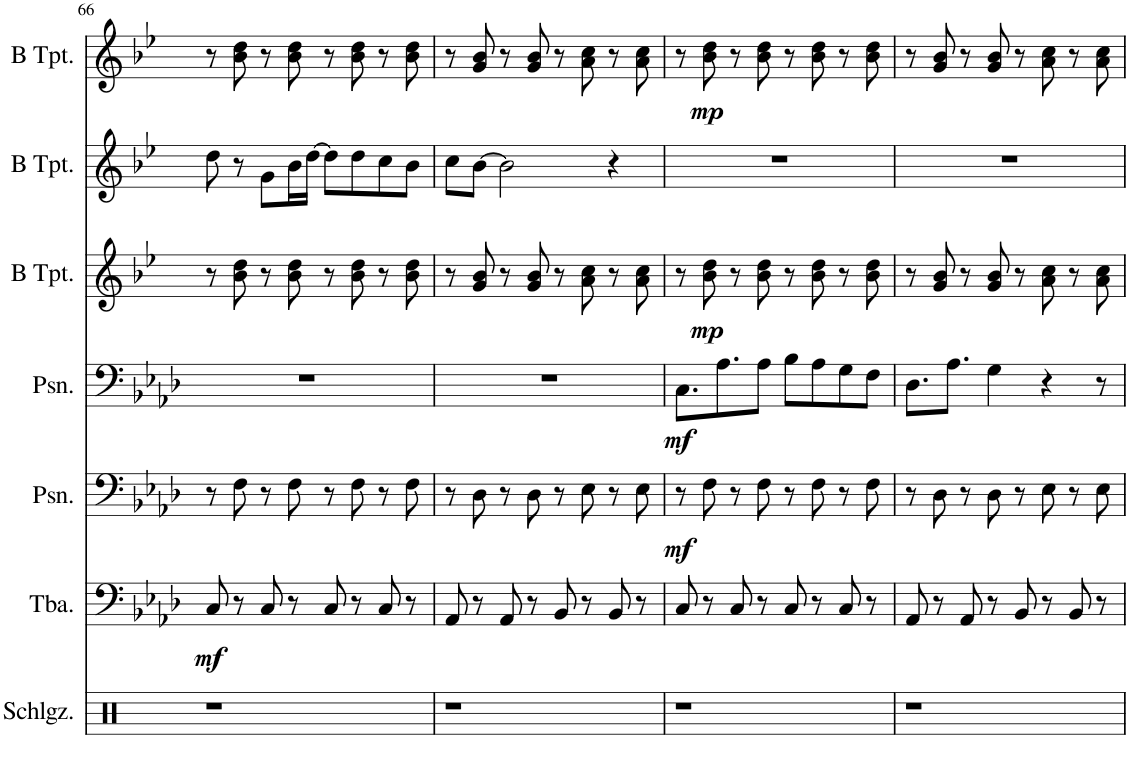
**kern	**kern	**dynam	**kern	**dynam	**kern	**dynam	**kern	**dynam	**kern	**kern	**dynam
*part7	*part6	*part6	*part5	*part5	*part4	*part4	*part3	*part3	*part2	*part1	*part1
*staff7	*staff6	*staff6	*staff5	*staff5	*staff4	*staff4	*staff3	*staff3	*staff2	*staff1	*staff1
*I"Schlagzeug	*I"Tuba	*	*I"Posaune	*	*I"Posaune	*	*I"Trompete in B	*	*I"Trompete in B	*I"Trompete in B	*
*I'Schlgz.	*I'Tba.	*	*I'Psn.	*	*I'Psn.	*	*	*	*	*	*
!!LO:PB:g=z
*clefX	*clefF4	*	*clefF4	*	*clefF4	*	*clefG2	*	*clefG2	*clefG2	*
*	*	*	*	*	*	*	*Trd1c2	*	*Trd1c2	*Trd1c2	*
*k[]	*k[b-e-a-d-]	*	*k[b-e-a-d-]	*	*k[b-e-a-d-]	*	*k[b-e-]	*	*k[b-e-]	*k[b-e-]	*
*M4/4	*M4/4	*	*M4/4	*	*M4/4	*	*M4/4	*	*M4/4	*M4/4	*
=66	=66	=66	=66	=66	=66	=66	=66	=66	=66	=66	=66
!	!	!LO:DY:b	!	!	!	!	!	!	!	!	!
1r	8C/	mf	8r	.	1r	.	8r	.	8dd\	8r	.
.	8r	.	8F\	.	.	.	8b-\ 8dd\	.	8r	8b-\ 8dd\	.
.	8C/	.	8r	.	.	.	8r	.	8g\L	8r	.
.	8r	.	8F\	.	.	.	8b-\ 8dd\	.	16b-\L	8b-\ 8dd\	.
.	.	.	.	.	.	.	.	.	[16dd\JJ	.	.
.	8C/	.	8r	.	.	.	8r	.	8dd\L]	8r	.
.	8r	.	8F\	.	.	.	8b-\ 8dd\	.	8dd\	8b-\ 8dd\	.
.	8C/	.	8r	.	.	.	8r	.	8cc\	8r	.
.	8r	.	8F\	.	.	.	8b-\ 8dd\	.	8b-\J	8b-\ 8dd\	.
=67	=67	=67	=67	=67	=67	=67	=67	=67	=67	=67	=67
1r	8AA-/	.	8r	.	1r	.	8r	.	8cc\L	8r	.
.	8r	.	8D-\	.	.	.	8g/ 8b-/	.	[8b-\J	8g/ 8b-/	.
.	8AA-/	.	8r	.	.	.	8r	.	2b-\]	8r	.
.	8r	.	8D-\	.	.	.	8g/ 8b-/	.	.	8g/ 8b-/	.
.	8BB-/	.	8r	.	.	.	8r	.	.	8r	.
.	8r	.	8E-\	.	.	.	8a\ 8cc\	.	.	8a\ 8cc\	.
.	8BB-/	.	8r	.	.	.	8r	.	4r	8r	.
.	8r	.	8E-\	.	.	.	8a\ 8cc\	.	.	8a\ 8cc\	.
=68	=68	=68	=68	=68	=68	=68	=68	=68	=68	=68	=68
!	!	!	!	!LO:DY:b	!	!LO:DY:b	!	!	!	!	!
1r	8C/	.	8r	mf	8.C\L	mf	8r	.	1r	8r	.
!	!	!	!	!	!	!	!	!LO:DY:b	!	!	!LO:DY:b
.	8r	.	8F\	.	.	.	8b-\ 8dd\	mp	.	8b-\ 8dd\	mp
.	.	.	.	.	8.A-\	.	.	.	.	.	.
.	8C/	.	8r	.	.	.	8r	.	.	8r	.
.	8r	.	8F\	.	8A-\J	.	8b-\ 8dd\	.	.	8b-\ 8dd\	.
.	8C/	.	8r	.	8B-\L	.	8r	.	.	8r	.
.	8r	.	8F\	.	8A-\	.	8b-\ 8dd\	.	.	8b-\ 8dd\	.
.	8C/	.	8r	.	8G\	.	8r	.	.	8r	.
.	8r	.	8F\	.	8F\J	.	8b-\ 8dd\	.	.	8b-\ 8dd\	.
=69	=69	=69	=69	=69	=69	=69	=69	=69	=69	=69	=69
1r	8AA-/	.	8r	.	8.D-\L	.	8r	.	1r	8r	.
.	8r	.	8D-\	.	.	.	8g/ 8b-/	.	.	8g/ 8b-/	.
.	.	.	.	.	8.A-\J	.	.	.	.	.	.
.	8AA-/	.	8r	.	.	.	8r	.	.	8r	.
.	8r	.	8D-\	.	4G\	.	8g/ 8b-/	.	.	8g/ 8b-/	.
.	8BB-/	.	8r	.	.	.	8r	.	.	8r	.
.	8r	.	8E-\	.	4r	.	8a\ 8cc\	.	.	8a\ 8cc\	.
.	8BB-/	.	8r	.	.	.	8r	.	.	8r	.
.	8r	.	8E-\	.	8r	.	8a\ 8cc\	.	.	8a\ 8cc\	.
=	=	=	=	=	=	=	=	=	=	=	=
*-	*-	*-	*-	*-	*-	*-	*-	*-	*-	*-	*-
